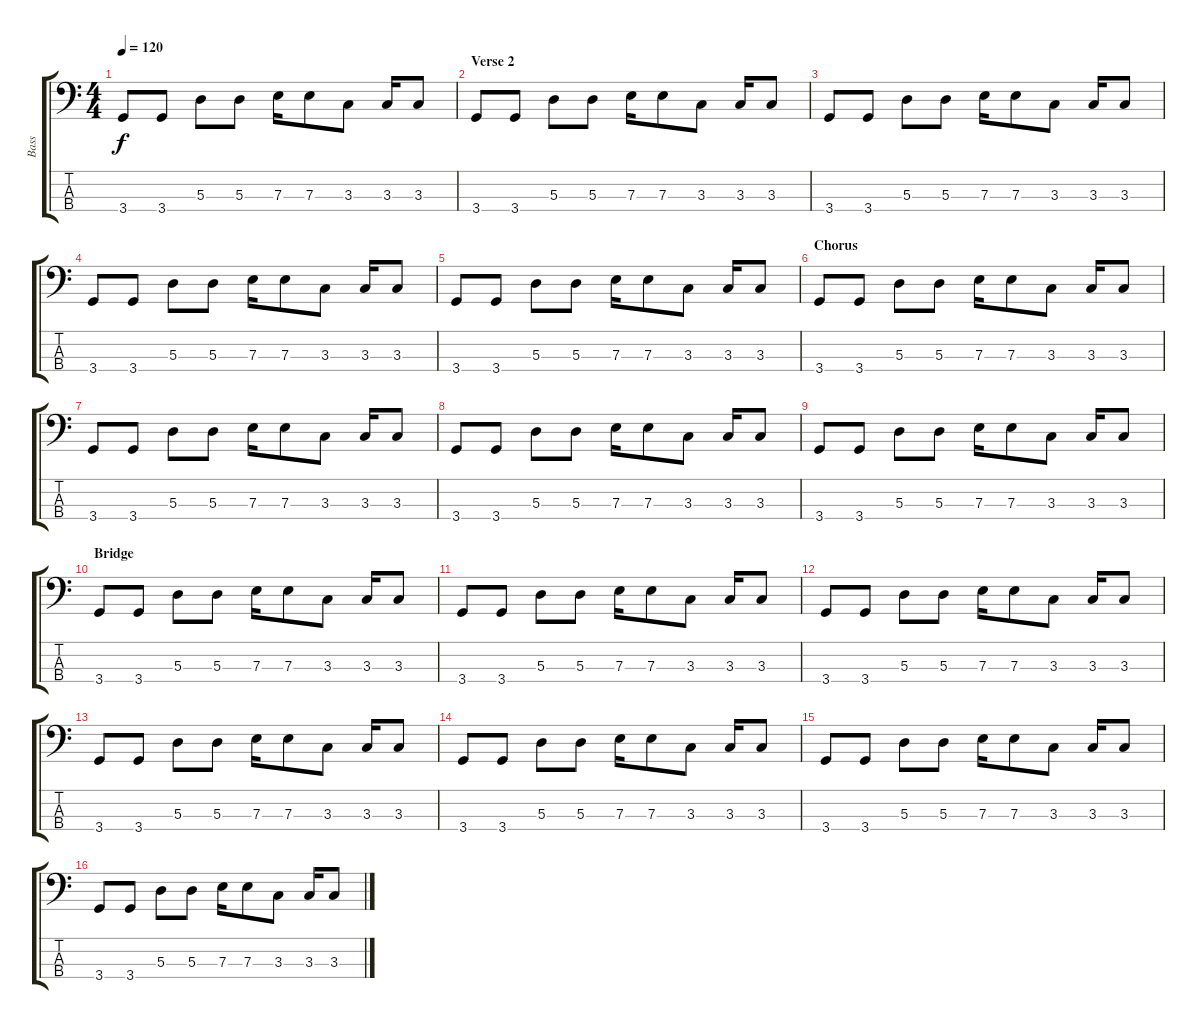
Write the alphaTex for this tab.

\track ("Bass" "Bass") {instrument electricbasspick}
\staff {score tabs}
\tuning (G2 D2 A1 E1) {hide}
\ts (4 4)
\tempo 120
\clef f4
\ks c
3.4.8{dy f} 3.4.8 5.3.8 5.3.8 7.3.16 7.3.8 3.3.8 3.3.16 3.3.8 |
\section ("" "Verse 2")
3.4.8 3.4.8 5.3.8 5.3.8 7.3.16 7.3.8 3.3.8 3.3.16 3.3.8 |
3.4.8 3.4.8 5.3.8 5.3.8 7.3.16 7.3.8 3.3.8 3.3.16 3.3.8 |
3.4.8 3.4.8 5.3.8 5.3.8 7.3.16 7.3.8 3.3.8 3.3.16 3.3.8 |
3.4.8 3.4.8 5.3.8 5.3.8 7.3.16 7.3.8 3.3.8 3.3.16 3.3.8 |
\section ("" "Chorus")
3.4.8 3.4.8 5.3.8 5.3.8 7.3.16 7.3.8 3.3.8 3.3.16 3.3.8 |
3.4.8 3.4.8 5.3.8 5.3.8 7.3.16 7.3.8 3.3.8 3.3.16 3.3.8 |
3.4.8 3.4.8 5.3.8 5.3.8 7.3.16 7.3.8 3.3.8 3.3.16 3.3.8 |
3.4.8 3.4.8 5.3.8 5.3.8 7.3.16 7.3.8 3.3.8 3.3.16 3.3.8 |
\section ("" "Bridge")
3.4.8 3.4.8 5.3.8 5.3.8 7.3.16 7.3.8 3.3.8 3.3.16 3.3.8 |
3.4.8 3.4.8 5.3.8 5.3.8 7.3.16 7.3.8 3.3.8 3.3.16 3.3.8 |
3.4.8 3.4.8 5.3.8 5.3.8 7.3.16 7.3.8 3.3.8 3.3.16 3.3.8 |
3.4.8 3.4.8 5.3.8 5.3.8 7.3.16 7.3.8 3.3.8 3.3.16 3.3.8 |
3.4.8 3.4.8 5.3.8 5.3.8 7.3.16 7.3.8 3.3.8 3.3.16 3.3.8 |
3.4.8 3.4.8 5.3.8 5.3.8 7.3.16 7.3.8 3.3.8 3.3.16 3.3.8 |
3.4.8 3.4.8 5.3.8 5.3.8 7.3.16 7.3.8 3.3.8 3.3.16 3.3.8
